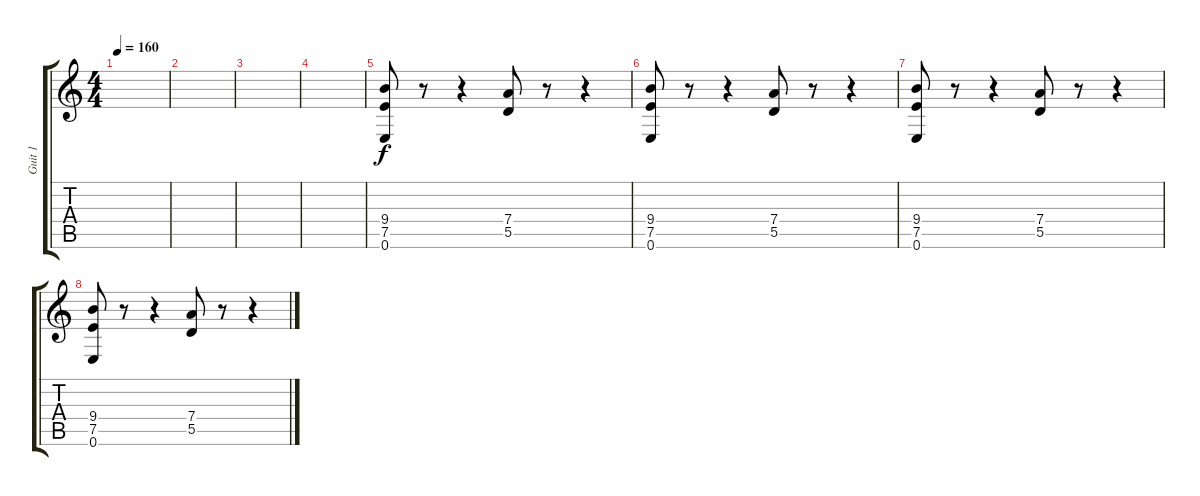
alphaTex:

\track ("Guit 1" "Guit 1") {instrument overdrivenguitar}
\staff {score tabs}
\tuning (E4 B3 G3 D3 A2 E2) {hide}
\ts (4 4)
\tempo 160
\clef g2
\ks c
|
|
|
|
(9.4 7.5 0.6).8 r.8 r.4 (7.4 5.5).8 r.8 r.4 |
(9.4 7.5 0.6).8 r.8 r.4 (7.4 5.5).8 r.8 r.4 |
(9.4 7.5 0.6).8 r.8 r.4 (7.4 5.5).8 r.8 r.4 |
(9.4 7.5 0.6).8 r.8 r.4 (7.4 5.5).8 r.8 r.4
